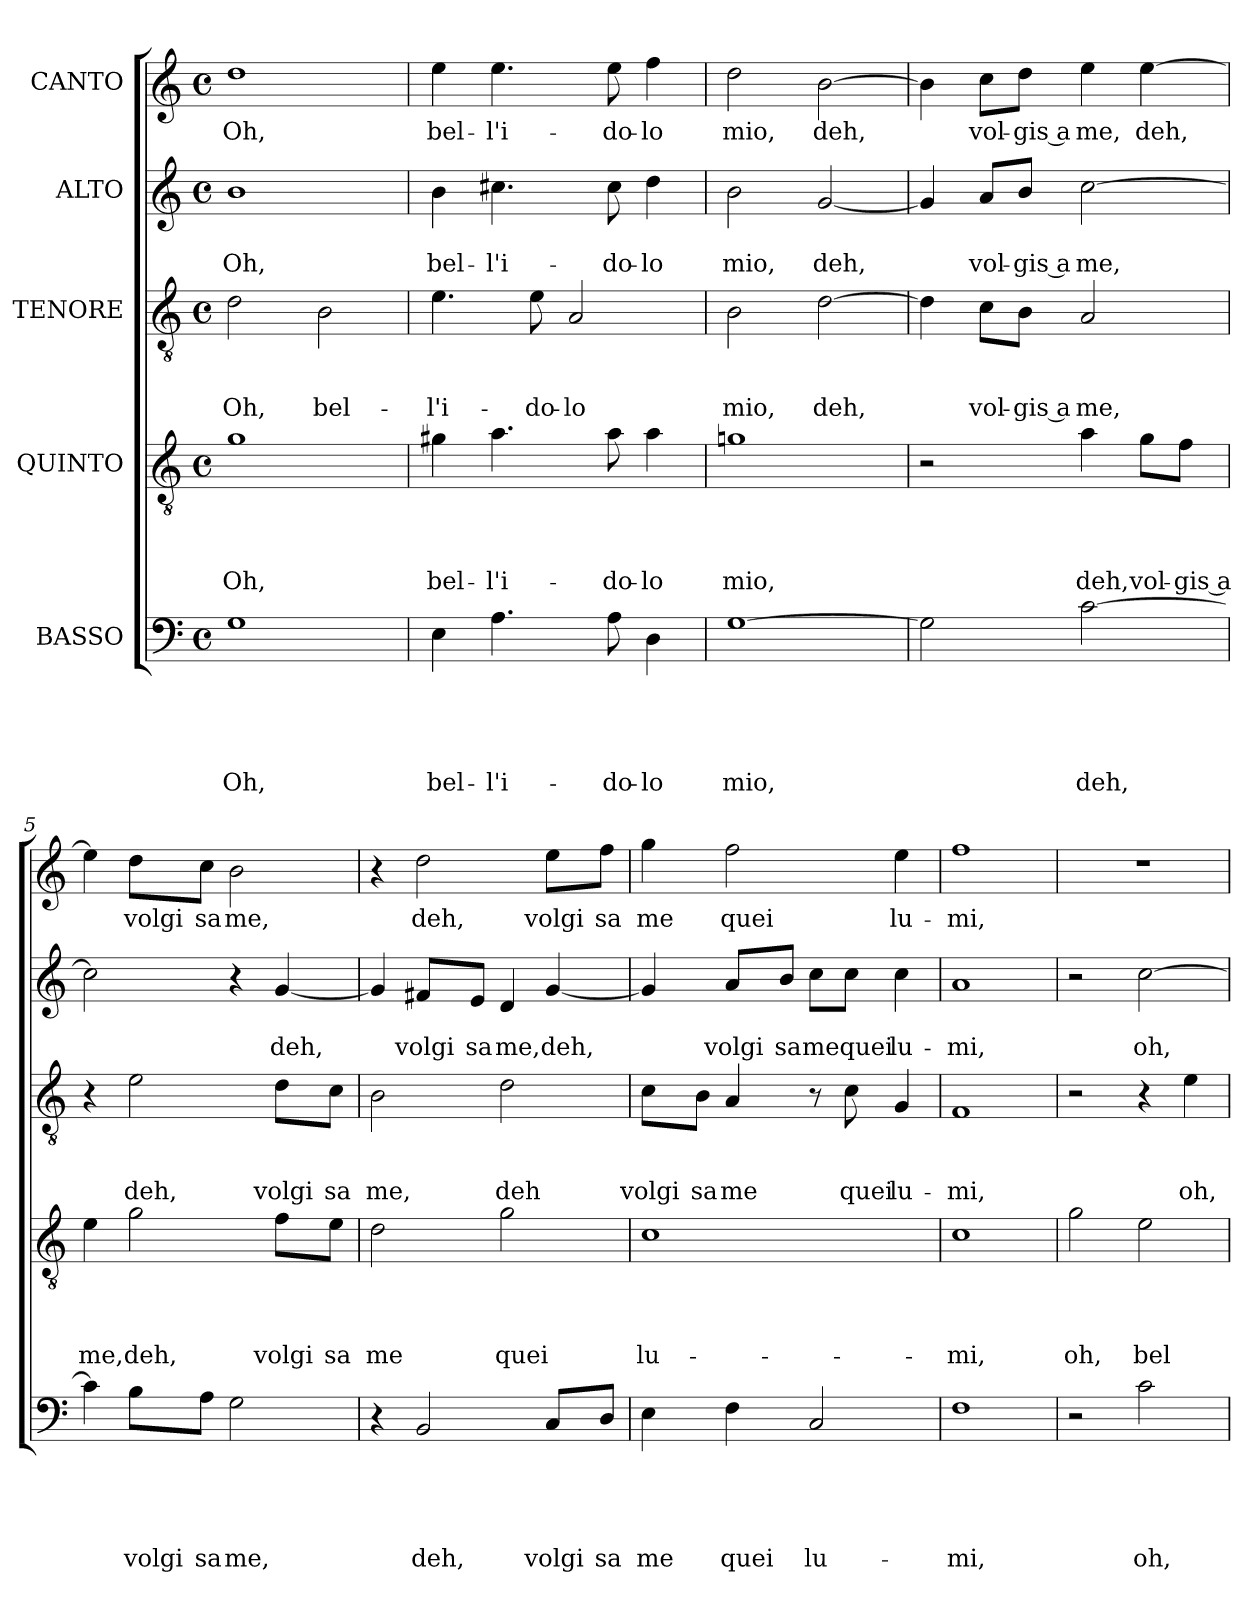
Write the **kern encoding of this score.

**kern	**text	**text	**text	**text	**text	**kern	**text	**text	**text	**text	**kern	**text	**text	**text	**kern	**text	**text	**kern	**text
*part5	*part5	*part5	*part5	*part5	*part5	*part4	*part4	*part4	*part4	*part4	*part3	*part3	*part3	*part3	*part2	*part2	*part2	*part1	*part1
*staff5	*staff5	*staff5	*staff5	*staff5	*staff5	*staff4	*staff4	*staff4	*staff4	*staff4	*staff3	*staff3	*staff3	*staff3	*staff2	*staff2	*staff2	*staff1	*staff1
*I"BASSO	*	*	*	*	*	*I"QUINTO	*	*	*	*	*I"TENORE	*	*	*	*I"ALTO	*	*	*I"CANTO	*
*clefF4	*	*	*	*	*	*clefGv2	*	*	*	*	*clefGv2	*	*	*	*clefG2	*	*	*clefG2	*
*k[]	*	*	*	*	*	*k[]	*	*	*	*	*k[]	*	*	*	*k[]	*	*	*k[]	*
*C:	*	*	*	*	*	*C:	*	*	*	*	*C:	*	*	*	*C:	*	*	*C:	*
*M4/4	*	*	*	*	*	*M4/4	*	*	*	*	*M4/4	*	*	*	*M4/4	*	*	*M4/4	*
*met(c)	*	*	*	*	*	*met(c)	*	*	*	*	*met(c)	*	*	*	*met(c)	*	*	*met(c)	*
=1	=1	=1	=1	=1	=1	=1	=1	=1	=1	=1	=1	=1	=1	=1	=1	=1	=1	=1	=1
!	!	!	!	!	!LO:LY:b	!	!	!	!	!LO:LY:b	!	!	!	!LO:LY:b	!	!	!LO:LY:b	!	!LO:LY:b
1G	.	.	.	.	Oh,	1g	.	.	.	Oh,	2d\	.	.	Oh,	1b	.	Oh,	1dd	Oh,
!	!	!	!	!	!	!	!	!	!	!	!	!	!	!LO:LY:b	!	!	!	!	!
.	.	.	.	.	.	.	.	.	.	.	2B\	.	.	bel-	.	.	.	.	.
=2	=2	=2	=2	=2	=2	=2	=2	=2	=2	=2	=2	=2	=2	=2	=2	=2	=2	=2	=2
!	!	!	!	!	!LO:LY:b	!	!	!	!	!LO:LY:b	!	!	!	!LO:LY:b	!	!	!LO:LY:b	!	!LO:LY:b
4E\	.	.	.	.	bel-	4g#X\	.	.	.	bel-	4.e\	.	.	-l'i-	4b\	.	bel-	4ee\	bel-
!	!	!	!	!	!LO:LY:b	!	!	!	!	!LO:LY:b	!	!	!	!	!	!	!LO:LY:b	!	!LO:LY:b
4.A\	.	.	.	.	-l'i-	4.a\	.	.	.	-l'i-	.	.	.	.	4.cc#X\	.	-l'i-	4.ee\	-l'i-
!	!	!	!	!	!	!	!	!	!	!	!	!	!	!LO:LY:b	!	!	!	!	!
.	.	.	.	.	.	.	.	.	.	.	8e\	.	.	-do-	.	.	.	.	.
!	!	!	!	!	!	!	!	!	!	!	!	!	!	!LO:LY:b	!	!	!	!	!
.	.	.	.	.	.	.	.	.	.	.	2A/	.	.	-lo	.	.	.	.	.
!	!	!	!	!	!LO:LY:b	!	!	!	!	!LO:LY:b	!	!	!	!	!	!	!LO:LY:b	!	!LO:LY:b
8A\	.	.	.	.	-do-	8a\	.	.	.	-do-	.	.	.	.	8cc#i\	.	-do-	8ee\	-do-
!	!	!	!	!	!LO:LY:b	!	!	!	!	!LO:LY:b	!	!	!	!	!	!	!LO:LY:b	!	!LO:LY:b
4D\	.	.	.	.	-lo	4a\	.	.	.	-lo	.	.	.	.	4dd\	.	-lo	4ff\	-lo
=3	=3	=3	=3	=3	=3	=3	=3	=3	=3	=3	=3	=3	=3	=3	=3	=3	=3	=3	=3
!	!	!	!	!	!LO:LY:b	!	!	!	!	!LO:LY:b	!	!	!	!LO:LY:b	!	!	!LO:LY:b	!	!LO:LY:b
[>1G	.	.	.	.	mio,	1gni	.	.	.	mio,	2B\	.	.	mio,	2b\	.	mio,	2dd\	mio,
!	!	!	!	!	!	!	!	!	!	!	!	!	!	!LO:LY:b	!	!	!LO:LY:b	!	!LO:LY:b
.	.	.	.	.	.	.	.	.	.	.	[>2d\	.	.	deh,	[<2g/	.	deh,	[>2b\	deh,
=4	=4	=4	=4	=4	=4	=4	=4	=4	=4	=4	=4	=4	=4	=4	=4	=4	=4	=4	=4
2G\]	.	.	.	.	.	2r	.	.	.	.	4d\]	.	.	.	4g/]	.	.	4b\]	.
!	!	!	!	!	!	!	!	!	!	!	!	!	!	!LO:LY:b	!	!	!LO:LY:b	!	!LO:LY:b
.	.	.	.	.	.	.	.	.	.	.	8c\L	.	.	vol-	8a/L	.	vol-	8cc\L	vol-
!	!	!	!	!	!	!	!	!	!	!	!	!	!	!LO:LY:b:rj	!	!	!LO:LY:b:rj	!	!LO:LY:b:rj
.	.	.	.	.	.	.	.	.	.	.	8B\J	.	.	-gis a	8b/J	.	-gis a	8dd\J	-gis a
!	!	!	!	!	!LO:LY:b	!	!	!	!	!LO:LY:b	!	!	!	!LO:LY:b	!	!	!LO:LY:b	!	!LO:LY:b
[<2c\	.	.	.	.	deh,	4a\	.	.	.	deh,	2A/	.	.	me,	[<2cc\	.	me,	4ee\	me,
!	!	!	!	!	!	!	!	!	!	!LO:LY:b	!	!	!	!	!	!	!	!	!LO:LY:b
.	.	.	.	.	.	8g\L	.	.	.	vol-	.	.	.	.	.	.	.	[<4ee\	deh,
!	!	!	!	!	!	!	!	!	!	!LO:LY:b:rj	!	!	!	!	!	!	!	!	!
.	.	.	.	.	.	8f\J	.	.	.	-gis a	.	.	.	.	.	.	.	.	.
!!LO:LB:g=z
=5	=5	=5	=5	=5	=5	=5	=5	=5	=5	=5	=5	=5	=5	=5	=5	=5	=5	=5	=5
!	!	!	!	!	!	!	!	!	!	!LO:LY:b	!	!	!	!	!	!	!	!	!
4c\]	.	.	.	.	.	4e\	.	.	.	me,	4r	.	.	.	2cc\]	.	.	4ee\]	.
!	!	!	!	!	!LO:LY:b	!	!	!	!	!LO:LY:b	!	!	!	!LO:LY:b	!	!	!	!	!LO:LY:b
8B\L	.	.	.	.	vol­gi	2g\	.	.	.	deh,	2e\	.	.	deh,	.	.	.	8dd\L	vol­gi
!	!	!	!	!	!LO:LY:b	!	!	!	!	!	!	!	!	!	!	!	!	!	!LO:LY:b
8A\J	.	.	.	.	sa	.	.	.	.	.	.	.	.	.	.	.	.	8cc\J	sa
!	!	!	!	!	!LO:LY:b	!	!	!	!	!	!	!	!	!	!	!	!	!	!LO:LY:b
2G\	.	.	.	.	me,	.	.	.	.	.	.	.	.	.	4r	.	.	2b\	me,
!	!	!	!	!	!	!	!	!	!	!LO:LY:b	!	!	!	!LO:LY:b	!	!	!LO:LY:b	!	!
.	.	.	.	.	.	8f\L	.	.	.	vol­gi	8d\L	.	.	vol­gi	[<4g/	.	deh,	.	.
!	!	!	!	!	!	!	!	!	!	!LO:LY:b	!	!	!	!LO:LY:b	!	!	!	!	!
.	.	.	.	.	.	8e\J	.	.	.	sa	8c\J	.	.	sa	.	.	.	.	.
=6	=6	=6	=6	=6	=6	=6	=6	=6	=6	=6	=6	=6	=6	=6	=6	=6	=6	=6	=6
!	!	!	!	!	!	!	!	!	!	!LO:LY:b	!	!	!	!LO:LY:b	!	!	!	!	!
4r	.	.	.	.	.	2d\	.	.	.	me	2B\	.	.	me,	4g/]	.	.	4r	.
!	!	!	!	!	!LO:LY:b	!	!	!	!	!	!	!	!	!	!	!	!LO:LY:b	!	!LO:LY:b
2BB/	.	.	.	.	deh,	.	.	.	.	.	.	.	.	.	8f#X/L	.	vol­gi	2dd\	deh,
!	!	!	!	!	!	!	!	!	!	!	!	!	!	!	!	!	!LO:LY:b	!	!
.	.	.	.	.	.	.	.	.	.	.	.	.	.	.	8e/J	.	sa	.	.
!	!	!	!	!	!	!	!	!	!	!LO:LY:b	!	!	!	!LO:LY:b	!	!	!LO:LY:b	!	!
.	.	.	.	.	.	2g\	.	.	.	quei	2d\	.	.	deh	4d/	.	me,	.	.
!	!	!	!	!	!LO:LY:b	!	!	!	!	!	!	!	!	!	!	!	!LO:LY:b	!	!LO:LY:b
8C/L	.	.	.	.	vol­gi	.	.	.	.	.	.	.	.	.	[<4g/	.	deh,	8ee\L	vol­gi
!	!	!	!	!	!LO:LY:b	!	!	!	!	!	!	!	!	!	!	!	!	!	!LO:LY:b
8D/J	.	.	.	.	sa	.	.	.	.	.	.	.	.	.	.	.	.	8ff\J	sa
=7	=7	=7	=7	=7	=7	=7	=7	=7	=7	=7	=7	=7	=7	=7	=7	=7	=7	=7	=7
!	!	!	!	!	!LO:LY:b	!	!	!	!	!LO:LY:b	!	!	!	!LO:LY:b	!	!	!	!	!LO:LY:b
4E\	.	.	.	.	me	1c	.	.	.	lu-	8c\L	.	.	vol­gi	4g/]	.	.	4gg\	me
!	!	!	!	!	!	!	!	!	!	!	!	!	!	!LO:LY:b	!	!	!	!	!
.	.	.	.	.	.	.	.	.	.	.	8B\J	.	.	sa	.	.	.	.	.
!	!	!	!	!	!LO:LY:b	!	!	!	!	!	!	!	!	!LO:LY:b	!	!	!LO:LY:b	!	!LO:LY:b
4F\	.	.	.	.	quei	.	.	.	.	.	4A/	.	.	me	8a/L	.	vol­gi	2ff\	quei
!	!	!	!	!	!	!	!	!	!	!	!	!	!	!	!	!	!LO:LY:b	!	!
.	.	.	.	.	.	.	.	.	.	.	.	.	.	.	8b/J	.	sa	.	.
!	!	!	!	!	!LO:LY:b	!	!	!	!	!	!	!	!	!	!	!	!LO:LY:b	!	!
2C/	.	.	.	.	lu-	.	.	.	.	.	8r	.	.	.	8cc\L	.	me	.	.
!	!	!	!	!	!	!	!	!	!	!	!	!	!	!LO:LY:b	!	!	!LO:LY:b	!	!
.	.	.	.	.	.	.	.	.	.	.	8c\	.	.	quei	8cc\J	.	quei	.	.
!	!	!	!	!	!	!	!	!	!	!	!	!	!	!LO:LY:b	!	!	!LO:LY:b	!	!LO:LY:b
.	.	.	.	.	.	.	.	.	.	.	4G/	.	.	lu-	4cc\	.	lu-	4ee\	lu-
=8	=8	=8	=8	=8	=8	=8	=8	=8	=8	=8	=8	=8	=8	=8	=8	=8	=8	=8	=8
!	!	!	!	!	!LO:LY:b	!	!	!	!	!LO:LY:b	!	!	!	!LO:LY:b	!	!	!LO:LY:b	!	!LO:LY:b
1F	.	.	.	.	-mi,	1c	.	.	.	-mi,	1F	.	.	-mi,	1a	.	-mi,	1ff	-mi,
=9	=9	=9	=9	=9	=9	=9	=9	=9	=9	=9	=9	=9	=9	=9	=9	=9	=9	=9	=9
!	!	!	!	!	!	!	!	!	!	!LO:LY:b	!	!	!	!	!	!	!	!	!
2r	.	.	.	.	.	2g\	.	.	.	oh,	2r	.	.	.	2r	.	.	1r	.
!	!	!	!	!	!LO:LY:b	!	!	!	!	!LO:LY:b	!	!	!	!	!	!	!LO:LY:b	!	!
2c\	.	.	.	.	oh,	2e\	.	.	.	bel-	4r	.	.	.	[>2cc\	.	oh,	.	.
!	!	!	!	!	!	!	!	!	!	!	!	!	!	!LO:LY:b	!	!	!	!	!
.	.	.	.	.	.	.	.	.	.	.	4e\	.	.	oh,	.	.	.	.	.
=	=	=	=	=	=	=	=	=	=	=	=	=	=	=	=	=	=	=	=
*-	*-	*-	*-	*-	*-	*-	*-	*-	*-	*-	*-	*-	*-	*-	*-	*-	*-	*-	*-
